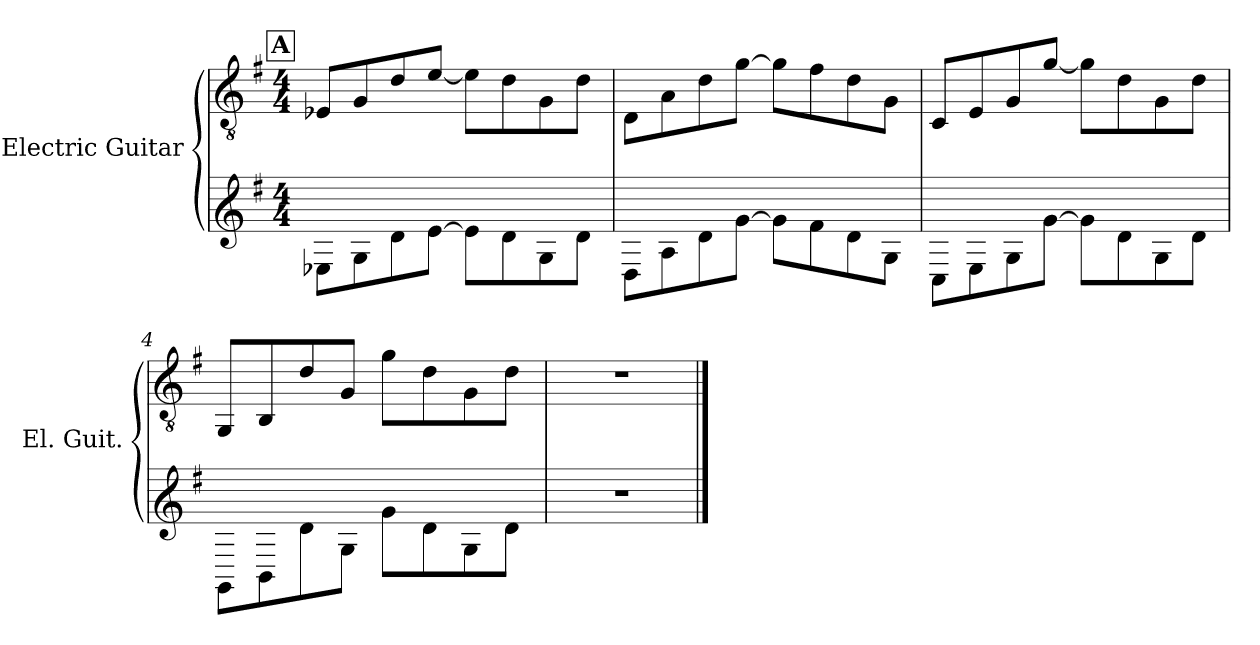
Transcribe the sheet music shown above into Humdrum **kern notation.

**kern	**kern
*part1	*part1
*staff2	*staff1
*I"Electric Guitar	*
*I'El. Guit.	*
*stria6	*
*	*clefGv2
*k[f#]	*k[f#]
*M4/4	*M4/4
*MM138	*MM138
!!LO:REH:place=s1:a:B:fs=14:t=A
=1	=1
8E-\L	8E-X/L
8G\	8G/
8d\	8d/
[8e\J	[8e/J
8e\L]	8e\L]
8d\	8d\
8G\	8G\
8d\J	8d\J
=2	=2
8D\L	8D\L
8A\	8A\
8d\	8d\
[8g\J	[8g\J
8g\L]	8g\L]
8f#\	8f#\
8d\	8d\
8G\J	8G\J
=3	=3
8C\L	8C/L
8E\	8E/
8G\	8G/
[8g\J	[8g/J
8g\L]	8g\L]
8d\	8d\
8G\	8G\
8d\J	8d\J
=4	=4
8GG\L	8GG/L
8BB\	8BB/
8d\	8d/
8G\J	8G/J
8g\L	8g\L
8d\	8d\
8G\	8G\
8d\J	8d\J
=5	=5
1r	1r
==	==
*-	*-
